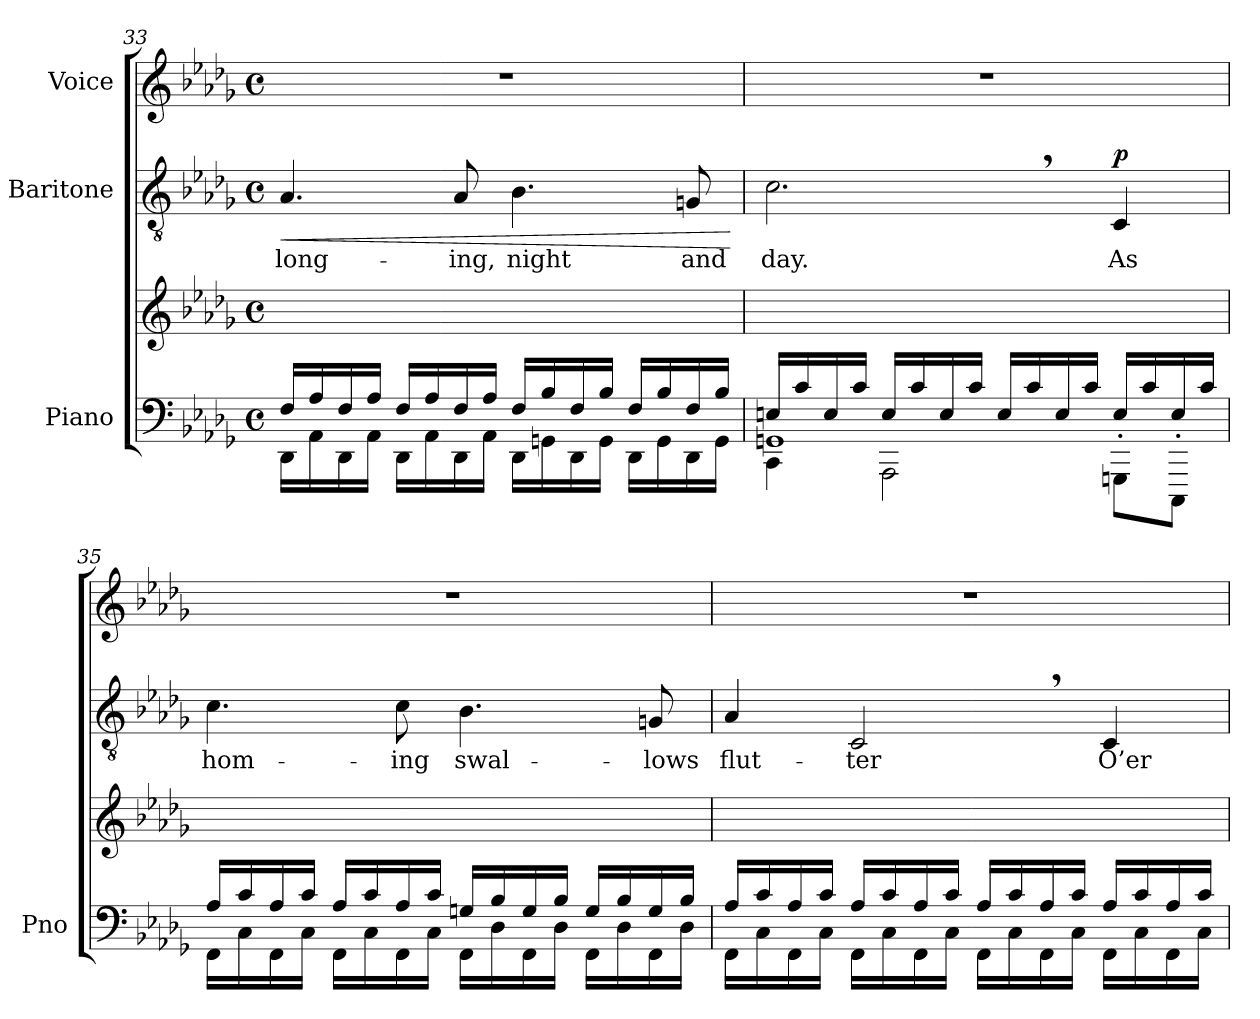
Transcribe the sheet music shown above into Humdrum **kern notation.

**kern	**kern	**kern	**text	**dynam	**kern
*part3	*part3	*part2	*part2	*part2	*part1
*staff4	*staff3	*staff2	*staff2	*staff2	*staff1
*I"Piano	*	*I"Baritone	*	*	*I"Voice
*I'Pno	*	*	*	*	*
*clefF4	*clefG2	*clefGv2	*	*	*clefG2
*k[b-e-a-d-g-]	*k[b-e-a-d-g-]	*k[b-e-a-d-g-]	*	*	*k[b-e-a-d-g-]
*M4/4	*M4/4	*M4/4	*	*	*M4/4
*met(c)	*met(c)	*met(c)	*	*	*met(c)
=33	=33	=33	=33	=33	=33
*^	*	*	*	*	*
!	!	!	!	!	!LO:HP:b	!
16F/LL	16DD-\LL	1ryy	4.A-/	long-	<	1r
16A-/	16AA-\	.	.	.	.	.
16F/	16DD-\	.	.	.	.	.
16A-/JJ	16AA-\JJ	.	.	.	.	.
16F/LL	16DD-\LL	.	.	.	.	.
16A-/	16AA-\	.	.	.	.	.
16F/	16DD-\	.	8A-/	-ing,	.	.
16A-/JJ	16AA-\JJ	.	.	.	.	.
16F/LL	16DD-\LL	.	4.B-\	night	.	.
16B-/	16GGn\	.	.	.	.	.
16F/	16DD-\	.	.	.	.	.
16B-/JJ	16GG\JJ	.	.	.	.	.
16F/LL	16DD-\LL	.	.	.	.	.
16B-/	16GG\	.	.	.	.	.
16F/	16DD-\	.	8Gn/	and	.	.
16B-/JJ	16GG\JJ	.	.	.	.	.
*v	*v	*	*	*	*	*
.	.	.	.	[	.
=34	=34	=34	=34	=34	=34
*^	*	*	*	*	*
*	*^	*	*	*	*	*
16En/LL	1GGn	4CC\	1ryy	2.c,\	day.	.	1r
16c/	.	.	.	.	.	.	.
16E/	.	.	.	.	.	.	.
16c/JJ	.	.	.	.	.	.	.
16E/LL	.	2AAA-\	.	.	.	.	.
16c/	.	.	.	.	.	.	.
16E/	.	.	.	.	.	.	.
16c/JJ	.	.	.	.	.	.	.
16E/LL	.	.	.	.	.	.	.
16c/	.	.	.	.	.	.	.
16E/	.	.	.	.	.	.	.
16c/JJ	.	.	.	.	.	.	.
!	!	!	!	!	!	!LO:DY:a	!
16E/LL	.	8GGGn'\L	.	4C/	As	p	.
16c/	.	.	.	.	.	.	.
16E/	.	8CCC'\J	.	.	.	.	.
16c/JJ	.	.	.	.	.	.	.
*	*v	*v	*	*	*	*	*
=35	=35	=35	=35	=35	=35	=35
16A-/LL	16FF\LL	1ryy	4.c\	hom-	.	1r
16c/	16C\	.	.	.	.	.
16A-/	16FF\	.	.	.	.	.
16c/JJ	16C\JJ	.	.	.	.	.
16A-/LL	16FF\LL	.	.	.	.	.
16c/	16C\	.	.	.	.	.
16A-/	16FF\	.	8c\	-ing	.	.
16c/JJ	16C\JJ	.	.	.	.	.
16Gn/LL	16FF\LL	.	4.B-\	swal-	.	.
16B-/	16D-\	.	.	.	.	.
16G/	16FF\	.	.	.	.	.
16B-/JJ	16D-\JJ	.	.	.	.	.
16G/LL	16FF\LL	.	.	.	.	.
16B-/	16D-\	.	.	.	.	.
16G/	16FF\	.	8Gn/	-lows	.	.
16B-/JJ	16D-\JJ	.	.	.	.	.
=36	=36	=36	=36	=36	=36	=36
16A-/LL	16FF\LL	1ryy	4A-/	flut-	.	1r
16c/	16C\	.	.	.	.	.
16A-/	16FF\	.	.	.	.	.
16c/JJ	16C\JJ	.	.	.	.	.
16A-/LL	16FF\LL	.	2C,/	-ter	.	.
16c/	16C\	.	.	.	.	.
16A-/	16FF\	.	.	.	.	.
16c/JJ	16C\JJ	.	.	.	.	.
16A-/LL	16FF\LL	.	.	.	.	.
16c/	16C\	.	.	.	.	.
16A-/	16FF\	.	.	.	.	.
16c/JJ	16C\JJ	.	.	.	.	.
16A-/LL	16FF\LL	.	4C/	O’er	.	.
16c/	16C\	.	.	.	.	.
16A-/	16FF\	.	.	.	.	.
16c/JJ	16C\JJ	.	.	.	.	.
*v	*v	*	*	*	*	*
=	=	=	=	=	=
*-	*-	*-	*-	*-	*-
